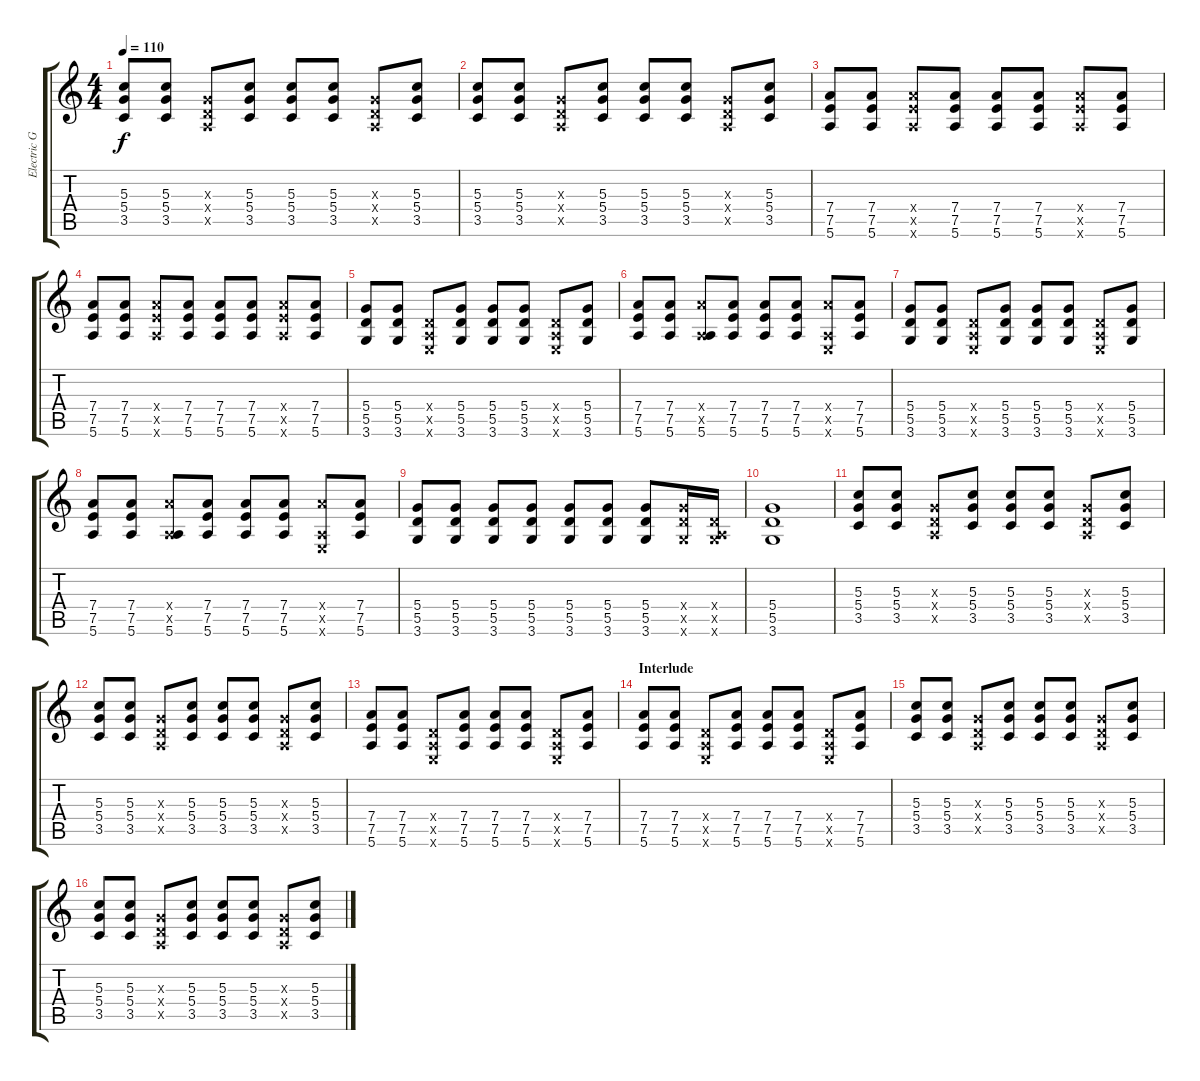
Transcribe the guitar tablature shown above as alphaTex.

\track ("Electric Guitar" "Electric G") {instrument electricguitarmuted}
\staff {score tabs}
\tuning (E4 B3 G3 D3 A2 E2) {hide}
\ts (4 4)
\tempo 110
\clef g2
\ks c
(5.3 5.4 3.5).8{dy f} (5.3 5.4 3.5).8 (0.3{x} 0.4{x} 0.5{x}).8 (5.3 5.4 3.5).8 (5.3 5.4 3.5).8 (5.3 5.4 3.5).8 (0.3{x} 0.4{x} 0.5{x}).8 (5.3 5.4 3.5).8 |
(5.3 5.4 3.5).8 (5.3 5.4 3.5).8 (0.3{x} 0.4{x} 0.5{x}).8 (5.3 5.4 3.5).8 (5.3 5.4 3.5).8 (5.3 5.4 3.5).8 (0.3{x} 0.4{x} 0.5{x}).8 (5.3 5.4 3.5).8 |
(7.4 7.5 5.6).8 (7.4 7.5 5.6).8 (7.4{x} 7.5{x} 5.6{x}).8 (7.4 7.5 5.6).8 (7.4 7.5 5.6).8 (7.4 7.5 5.6).8 (7.4{x} 7.5{x} 5.6{x}).8 (7.4 7.5 5.6).8 |
(7.4 7.5 5.6).8 (7.4 7.5 5.6).8 (7.4{x} 7.5{x} 5.6{x}).8 (7.4 7.5 5.6).8 (7.4 7.5 5.6).8 (7.4 7.5 5.6).8 (7.4{x} 7.5{x} 5.6{x}).8 (7.4 7.5 5.6).8 |
\section ("" "")
(5.4 5.5 3.6).8 (5.4 5.5 3.6).8 (0.4{x} 0.5{x} 0.6{x}).8 (5.4 5.5 3.6).8 (5.4 5.5 3.6).8 (5.4 5.5 3.6).8 (0.4{x} 0.5{x} 0.6{x}).8 (5.4 5.5 3.6).8 |
(7.4 7.5 5.6).8 (7.4 7.5 5.6).8 (7.4{x} 0.5{x} 5.6).8 (7.4 7.5 5.6).8 (7.4 7.5 5.6).8 (7.4 7.5 5.6).8 (7.4{x} 0.5{x} 0.6{x}).8 (7.4 7.5 5.6).8 |
(5.4 5.5 3.6).8 (5.4 5.5 3.6).8 (0.4{x} 0.5{x} 0.6{x}).8 (5.4 5.5 3.6).8 (5.4 5.5 3.6).8 (5.4 5.5 3.6).8 (0.4{x} 0.5{x} 0.6{x}).8 (5.4 5.5 3.6).8 |
(7.4 7.5 5.6).8 (7.4 7.5 5.6).8 (7.4{x} 0.5{x} 5.6).8 (7.4 7.5 5.6).8 (7.4 7.5 5.6).8 (7.4 7.5 5.6).8 (7.4{x} 0.5{x} 0.6{x}).8 (7.4 7.5 5.6).8 |
(5.4 5.5 3.6).8 (5.4 5.5 3.6).8 (5.4 5.5 3.6).8 (5.4 5.5 3.6).8 (5.4 5.5 3.6).8 (5.4 5.5 3.6).8 (5.4 5.5 3.6).8 (5.4{x} 5.5{x} 3.6{x}).16 (0.4{x} 0.5{x} 3.6{x}).16 |
(5.4 5.5 3.6).1 |
(5.3 5.4 3.5).8 (5.3 5.4 3.5).8 (0.3{x} 0.4{x} 0.5{x}).8 (5.3 5.4 3.5).8 (5.3 5.4 3.5).8 (5.3 5.4 3.5).8 (0.3{x} 0.4{x} 0.5{x}).8 (5.3 5.4 3.5).8 |
(5.3 5.4 3.5).8 (5.3 5.4 3.5).8 (0.3{x} 0.4{x} 0.5{x}).8 (5.3 5.4 3.5).8 (5.3 5.4 3.5).8 (5.3 5.4 3.5).8 (0.3{x} 0.4{x} 0.5{x}).8 (5.3 5.4 3.5).8 |
(7.4 7.5 5.6).8 (7.4 7.5 5.6).8 (0.4{x} 0.5{x} 0.6{x}).8 (7.4 7.5 5.6).8 (7.4 7.5 5.6).8 (7.4 7.5 5.6).8 (0.4{x} 0.5{x} 0.6{x}).8 (7.4 7.5 5.6).8 |
\section ("" "Interlude")
(7.4 7.5 5.6).8 (7.4 7.5 5.6).8 (0.4{x} 0.5{x} 0.6{x}).8 (7.4 7.5 5.6).8 (7.4 7.5 5.6).8 (7.4 7.5 5.6).8 (0.4{x} 0.5{x} 0.6{x}).8 (7.4 7.5 5.6).8 |
(5.3 5.4 3.5).8 (5.3 5.4 3.5).8 (0.3{x} 0.4{x} 0.5{x}).8 (5.3 5.4 3.5).8 (5.3 5.4 3.5).8 (5.3 5.4 3.5).8 (0.3{x} 0.4{x} 0.5{x}).8 (5.3 5.4 3.5).8 |
(5.3 5.4 3.5).8 (5.3 5.4 3.5).8 (0.3{x} 0.4{x} 0.5{x}).8 (5.3 5.4 3.5).8 (5.3 5.4 3.5).8 (5.3 5.4 3.5).8 (0.3{x} 0.4{x} 0.5{x}).8 (5.3 5.4 3.5).8
